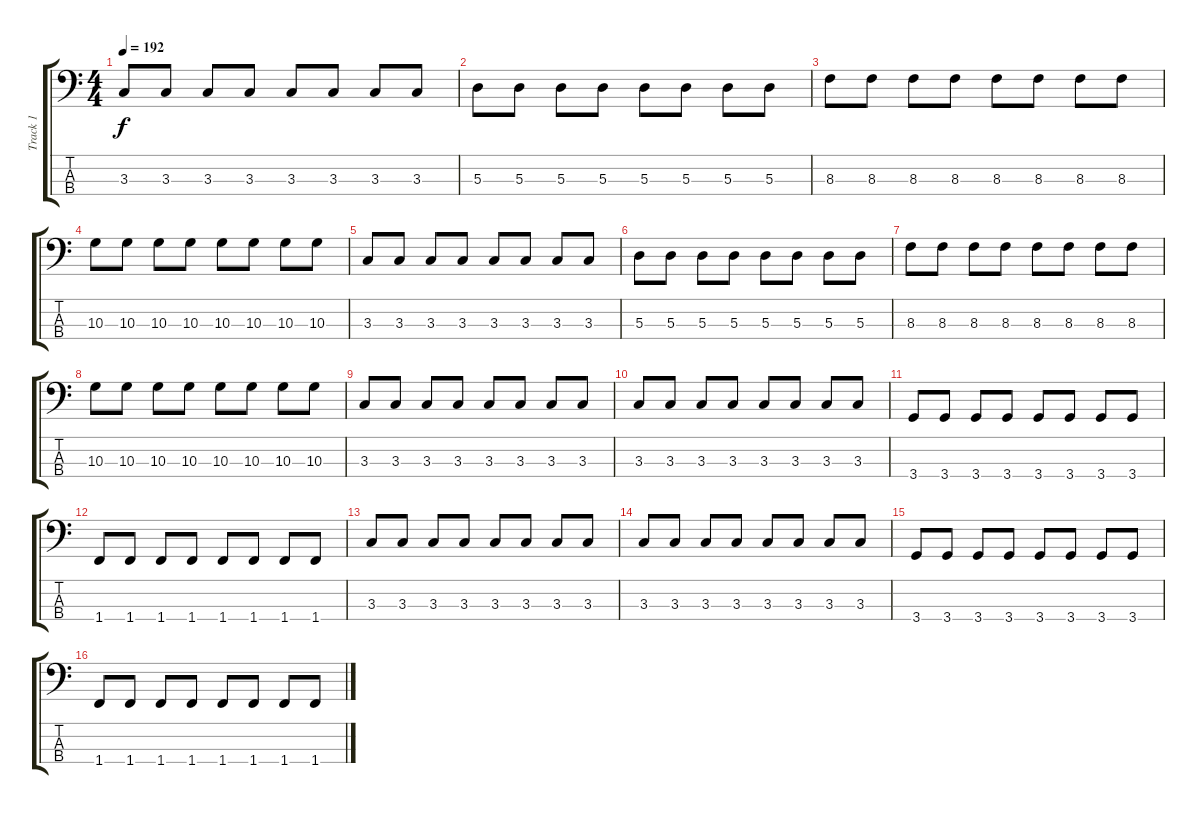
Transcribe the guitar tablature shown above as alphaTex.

\track ("Track 1" "Track 1") {instrument electricbasspick}
\staff {score tabs}
\tuning (G2 D2 A1 E1) {hide}
\ts (4 4)
\tempo 192
\clef f4
\ks c
3.3.8{dy f instrument electricbasspick} 3.3.8 3.3.8 3.3.8 3.3.8 3.3.8 3.3.8 3.3.8 |
5.3.8 5.3.8 5.3.8 5.3.8 5.3.8 5.3.8 5.3.8 5.3.8 |
8.3.8 8.3.8 8.3.8 8.3.8 8.3.8 8.3.8 8.3.8 8.3.8 |
10.3.8 10.3.8 10.3.8 10.3.8 10.3.8 10.3.8 10.3.8 10.3.8 |
3.3.8 3.3.8 3.3.8 3.3.8 3.3.8 3.3.8 3.3.8 3.3.8 |
5.3.8 5.3.8 5.3.8 5.3.8 5.3.8 5.3.8 5.3.8 5.3.8 |
8.3.8 8.3.8 8.3.8 8.3.8 8.3.8 8.3.8 8.3.8 8.3.8 |
10.3.8 10.3.8 10.3.8 10.3.8 10.3.8 10.3.8 10.3.8 10.3.8 |
3.3.8 3.3.8 3.3.8 3.3.8 3.3.8 3.3.8 3.3.8 3.3.8 |
3.3.8 3.3.8 3.3.8 3.3.8 3.3.8 3.3.8 3.3.8 3.3.8 |
3.4.8 3.4.8 3.4.8 3.4.8 3.4.8 3.4.8 3.4.8 3.4.8 |
1.4.8 1.4.8 1.4.8 1.4.8 1.4.8 1.4.8 1.4.8 1.4.8 |
3.3.8 3.3.8 3.3.8 3.3.8 3.3.8 3.3.8 3.3.8 3.3.8 |
3.3.8 3.3.8 3.3.8 3.3.8 3.3.8 3.3.8 3.3.8 3.3.8 |
3.4.8 3.4.8 3.4.8 3.4.8 3.4.8 3.4.8 3.4.8 3.4.8 |
1.4.8 1.4.8 1.4.8 1.4.8 1.4.8 1.4.8 1.4.8 1.4.8
